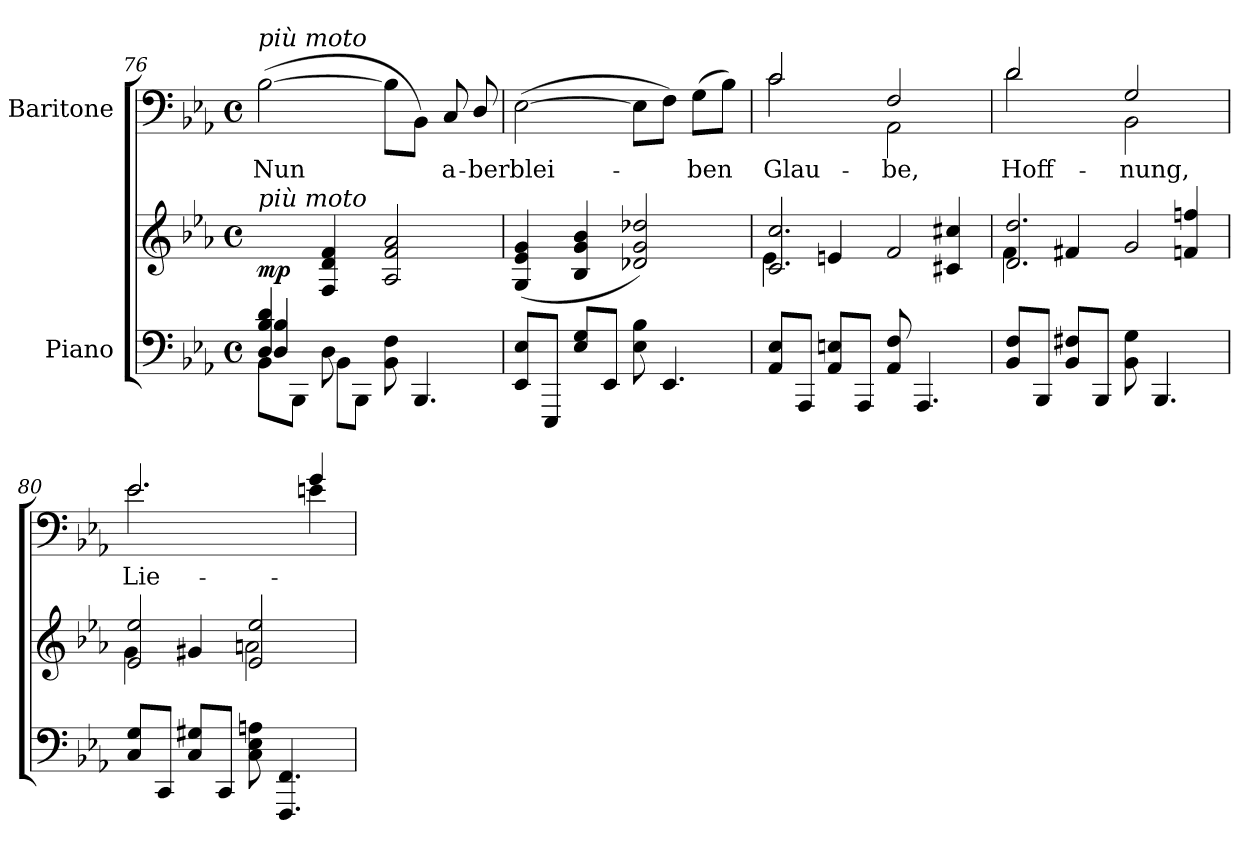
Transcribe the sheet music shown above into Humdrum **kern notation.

**kern	**kern	**dynam	**kern	**text
*part2	*part2	*part2	*part1	*part1
*staff3	*staff2	*staff2/3	*staff1	*staff1
*I"Piano	*	*	*I"Baritone	*
*clefF4	*clefG2	*	*clefF4	*
*k[b-e-a-]	*k[b-e-a-]	*	*k[b-e-a-]	*
*E-:	*E-:	*	*E-:	*
*M4/4	*M4/4	*	*M4/4	*
*met(c)	*met(c)	*	*met(c)	*
=76	=76	=76	=76	=76
*^	*	*	*	*
*	*^	*	*	*	*
!	!	!	!	!	!LO:TX:a:i:t=più   moto	!
!	!	!	!LO:TX:a:i:t=più   moto	!	!	!
!	!	!	!	!	!	!LO:LY:b:color=#000000
(4Di/ 4B-i 4di	4Di/ 4B-i	8BB-i\L	4ryy	mp	([2B-i\	Nun
.	.	8BBB-i\J	.	.	.	.
2.ryy	8Di\	8BB-i\L	4Fi/ 4di 4fi	.	.	.
.	8ryy	8BBB-i\J	.	.	.	.
.	8BB-i\ 8Fi	2ryy	2A-i/ 2fi 2a-i)	.	8B-i\L]	.
.	4.BBB-i/	.	.	.	8BB-i\J)	.
!	!	!	!	!	!	!LO:LY:b:color=#000000
.	.	.	.	.	8Ci/	a-
!	!	!	!	!	!	!LO:LY:b:color=#000000
.	.	.	.	.	8Di/	-ber
*v	*v	*v	*	*	*	*
=77	=77	=77	=77	=77
!	!	!	!	!LO:LY:b:color=#000000
8EE-i/ 8E-iL	(4Gi/ 4e-i 4gi	.	([2E-i\	blei-
8EEE-i/J	.	.	.	.
8E-i/ 8GiL	4B-i/ 4gi 4b-i	.	.	.
8EE-i/J	.	.	.	.
8E-i\ 8B-i	2d-Xi/ 2gi 2dd-Xi)	.	8E-i\L]	.
4.EE-i/	.	.	8Fi\J)	.
!	!	!	!	!LO:LY:b:color=#000000
.	.	.	(8Gi\L	-ben
.	.	.	8B-i\J)	.
!!LO:PB:g=z
=78	=78	=78	=78	=78
*	*^	*	*	*
!	!	!	!	!	!LO:LY:b:color=#000000
*	*	*	*	*^	*
8AA-i/ 8E-iL	2.ci/ 2.cci	4e-i\	.	2ci/	2ci\	Glau-
8AAA-i/J	.	.	.	.	.	.
8AA-i/ 8EniL	.	4eni/	.	.	.	.
8AAA-i/J	.	.	.	.	.	.
!	!	!	!	!	!	!LO:LY:b:color=#000000
8AA-i/ 8Fi	.	2fi/	.	2Fi/	2AA-i\	-be,
4.AAA-i/	.	.	.	.	.	.
.	4c#Xi/ 4cc#Xi	.	.	.	.	.
=79	=79	=79	=79	=79	=79	=79
!	!	!	!	!	!	!LO:LY:b:color=#000000
8BB-i/ 8FiL	2.di/ 2.ddi	4fi\	.	2di/	2di\	Hoff-
8BBB-i/J	.	.	.	.	.	.
8BB-i/ 8F#XiL	.	4f#Xi/	.	.	.	.
8BBB-i/J	.	.	.	.	.	.
!	!	!	!	!	!	!LO:LY:b:color=#000000
8BB-i\ 8Gi	.	2gi/	.	2Gi/	2BB-i\	-nung,
4.BBB-i/	.	.	.	.	.	.
.	4fni/ 4ffni	.	.	.	.	.
=80	=80	=80	=80	=80	=80	=80
!	!	!	!	!	!	!LO:LY:b:color=#000000
8Ci/ 8GiL	2e-i/ 2ee-i	4gi\	.	2.e-i/	2.e-i\	Lie-
8CCi/J	.	.	.	.	.	.
8Ci/ 8G#XiL	.	4g#Xi/	.	.	.	.
8CCi/J	.	.	.	.	.	.
8Ci\ 8E-i 8Ani	2e-i/ 2ee-i	2ani\	.	.	.	.
4.FFFi/ 4.FFi	.	.	.	.	.	.
.	.	.	.	4gi/	4eni\	.
*	*v	*v	*	*	*	*
*	*	*	*v	*v	*
=	=	=	=	=
*-	*-	*-	*-	*-
